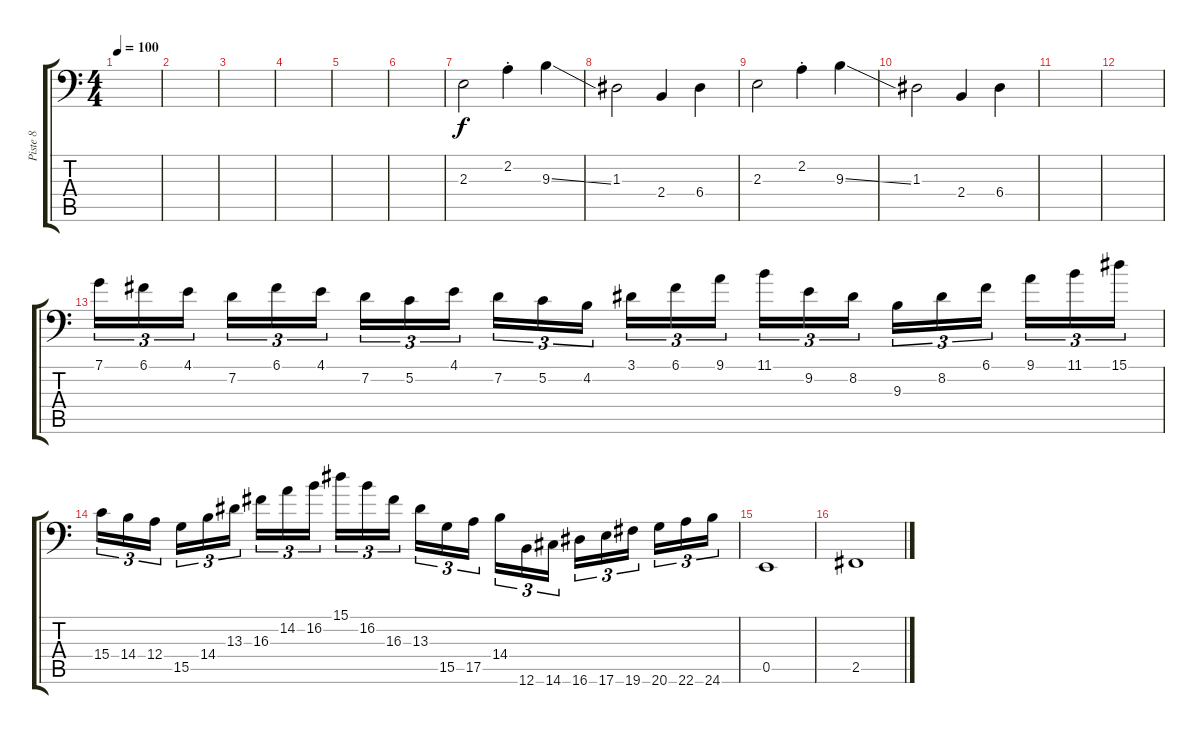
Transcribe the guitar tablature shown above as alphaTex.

\track ("Piste 8" "Piste 8") {instrument electricbassfinger}
\staff {score tabs}
\tuning (C3 G2 D2 A1 E1 B0) {hide}
\ts (4 4)
\tempo 100
\clef f4
\ks c
|
|
|
|
|
|
2.3.2 2.2{st}.4 9.3{ss}.4 |
1.3.2 2.4.4 6.4.4 |
2.3.2 2.2{st}.4 9.3{ss}.4 |
1.3.2 2.4.4 6.4.4 |
|
|
7.1.16{tu (3 2)} 6.1.16{tu (3 2)} 4.1.16{tu (3 2)} 7.2.16{tu (3 2)} 6.1.16{tu (3 2)} 4.1.16{tu (3 2)} 7.2.16{tu (3 2)} 5.2.16{tu (3 2)} 4.1.16{tu (3 2)} 7.2.16{tu (3 2)} 5.2.16{tu (3 2)} 4.2.16{tu (3 2)} 3.1.16{tu (3 2)} 6.1.16{tu (3 2)} 9.1.16{tu (3 2)} 11.1.16{tu (3 2)} 9.2.16{tu (3 2)} 8.2.16{tu (3 2)} 9.3.16{tu (3 2)} 8.2.16{tu (3 2)} 6.1.16{tu (3 2)} 9.1.16{tu (3 2)} 11.1.16{tu (3 2)} 15.1.16{tu (3 2)} |
15.4.16{tu (3 2)} 14.4.16{tu (3 2)} 12.4.16{tu (3 2)} 15.5.16{tu (3 2)} 14.4.16{tu (3 2)} 13.3.16{tu (3 2)} 16.3.16{tu (3 2)} 14.2.16{tu (3 2)} 16.2.16{tu (3 2)} 15.1.16{tu (3 2)} 16.2.16{tu (3 2)} 16.3.16{tu (3 2)} 13.3.16{tu (3 2)} 15.5.16{tu (3 2)} 17.5.16{tu (3 2)} 14.4.16{tu (3 2)} 12.6.16{tu (3 2)} 14.6.16{tu (3 2)} 16.6.16{tu (3 2)} 17.6.16{tu (3 2)} 19.6.16{tu (3 2)} 20.6.16{tu (3 2)} 22.6.16{tu (3 2)} 24.6.16{tu (3 2)} |
0.5.1 |
2.5.1
